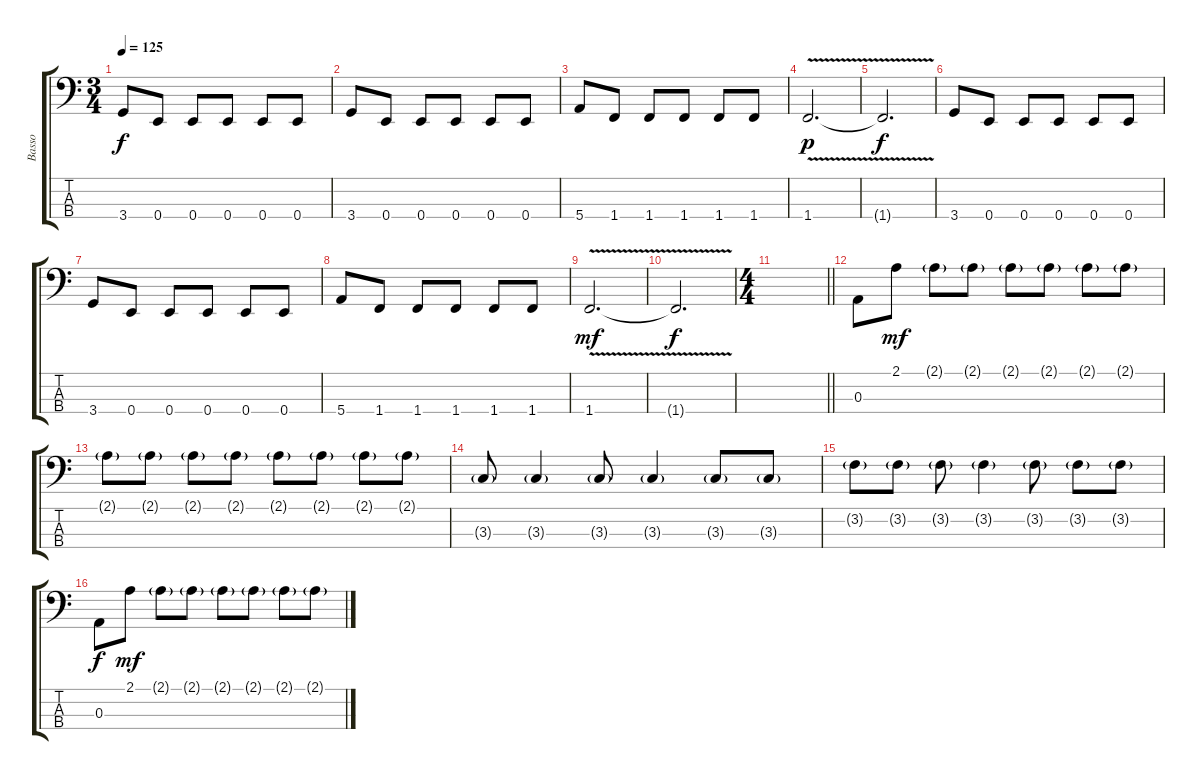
\track ("Basso" "Basso") {instrument electricbassfinger}
\staff {score tabs}
\tuning (G2 D2 A1 E1) {hide}
\ts (3 4)
\tempo 125
\clef f4
\ks c
3.4.8{dy f} 0.4.8 0.4.8 0.4.8 0.4.8 0.4.8 |
3.4.8 0.4.8 0.4.8 0.4.8 0.4.8 0.4.8 |
5.4.8 1.4.8 1.4.8 1.4.8 1.4.8 1.4.8 |
1.4{v}.2{d dy p} |
1.4{t}.2{d dy f} |
3.4.8 0.4.8 0.4.8 0.4.8 0.4.8 0.4.8 |
3.4.8 0.4.8 0.4.8 0.4.8 0.4.8 0.4.8 |
5.4.8 1.4.8 1.4.8 1.4.8 1.4.8 1.4.8 |
1.4{v}.2{d dy mf} |
1.4{t}.2{d dy f} |
\ts (4 4)
\barLineRight lightlight
|
\section ("" "")
0.3.8{volume 10 instrument electricbassfinger} 2.1.8{dy mf} 2.1{g}.8 2.1{g}.8 2.1{g}.8 2.1{g}.8 2.1{g}.8 2.1{g}.8 |
2.1{g}.8 2.1{g}.8 2.1{g}.8 2.1{g}.8 2.1{g}.8 2.1{g}.8 2.1{g}.8 2.1{g}.8 |
3.3{g}.8 3.3{g}.4 3.3{g}.8 3.3{g}.4 3.3{g}.8 3.3{g}.8 |
3.2{g}.8 3.2{g}.8 3.2{g}.8 3.2{g}.4 3.2{g}.8 3.2{g}.8 3.2{g}.8 |
0.3.8{dy f} 2.1.8{dy mf} 2.1{g}.8 2.1{g}.8 2.1{g}.8 2.1{g}.8 2.1{g}.8 2.1{g}.8
